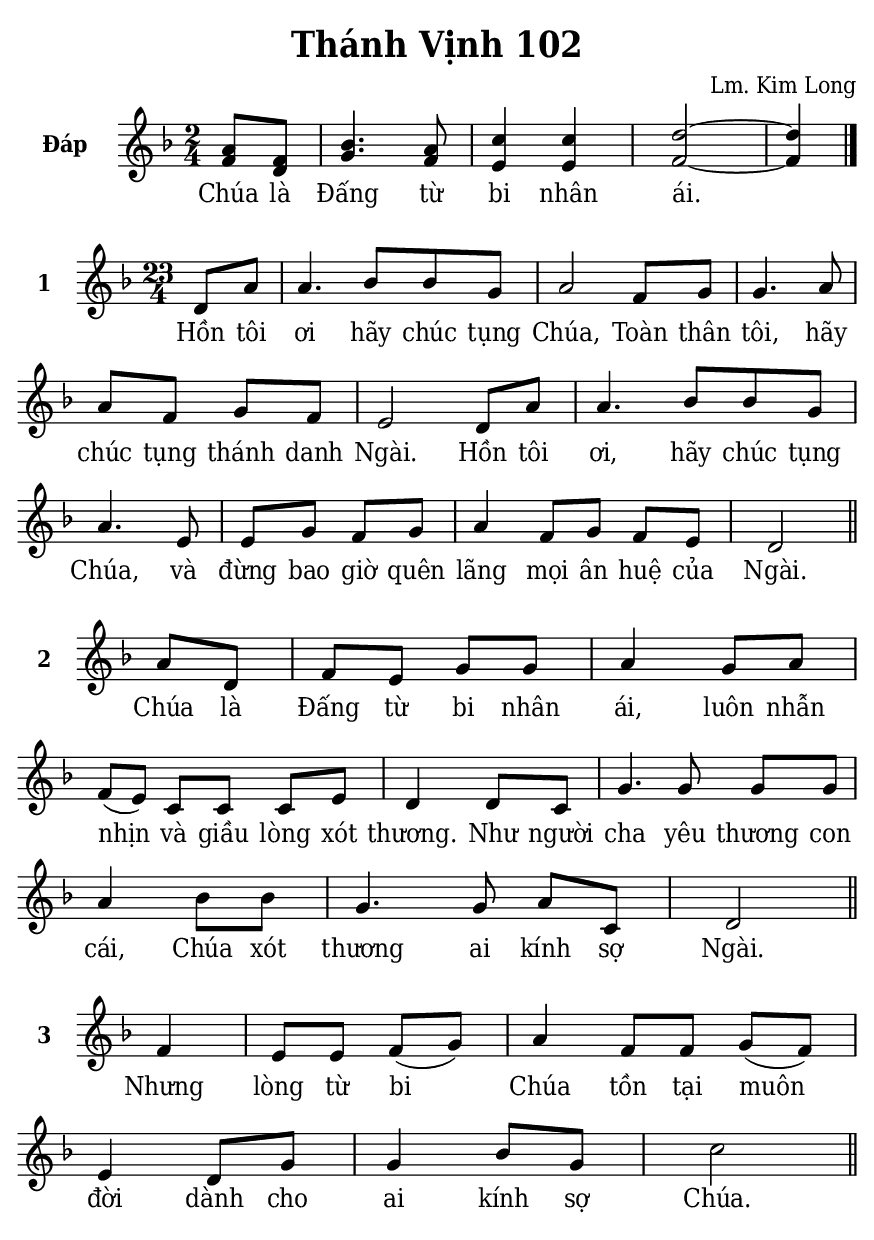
% Cài đặt chung
\version "2.22.1"
\include "english.ly"

\header {
  title = "Thánh Vịnh 102"
  composer = "Lm. Kim Long"
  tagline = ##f
}

% Nhạc
nhacMauMot = \relative c'' {
  \key f \major
  \time 2/4
  \partial 4
  <<
    {
      a8 f |
      bf4. a8 |
      c4 c |
      d2 ~ |
      d4 \bar "|."
    }
    {
      f,8 d |
      g4. f8 |
      e4 e |
      f2 ~ |
      f4
    }
  >>
}

nhacMauHai = \relative c' {
  \key f \major
  \time 23/4
  \partial 4 d8 a' |
  \override Staff.TimeSignature.break-visibility = #all-invisible
  \time 3/4
  a4. bf8 bf g |
  a2 f8 g |
  \time 2/4
  g4. a8 |
  a f g f |
  \time 3/4
  e2 d8 a' |
  a4. bf8 bf g |
  \time 2/4
  a4. e8 |
  e g f g |
  \time 3/4
  a4 f8 [g] f [e] |
  d2 \bar "||"
}

nhacMauBa = \relative c'' {
  \key f \major
  \time 23/4
  \partial 4 a8 d, |
  \override Staff.TimeSignature.break-visibility = #all-invisible
  \time 2/4
  f e g g |
  a4 g8 a |
  \time 3/4
  f ([e]) c [c] c [e] |
  \time 2/4
  d4 d8 c |
  \time 3/4
  g'4. g8 g [g] |
  \time 2/4
  a4 bf8 bf |
  \time 3/4
  g4. g8 a [c,] |
  d2 \bar "||"
}

nhacMauBon = \relative c' {
  \key f \major
  \time 23/4
  \partial 4 f4 |
  \override Staff.TimeSignature.break-visibility = #all-invisible
  \time 2/4
  e8 e f (g) |
  \time 3/4
  a4 f8 [f] g ([f]) |
  \time 2/4
  e4 d8 g |
  g4 bf8 g |
  c2 \bar "||"
}

% Lời
loiMauMot = \lyricmode {
  Chúa là Đấng từ bi nhân ái.
}

loiMauHai = \lyricmode {
  Hồn tôi ơi hãy chúc tụng Chúa,
  Toàn thân tôi, hãy chúc tụng thánh danh Ngài.
  Hồn tôi ơi, hãy chúc tụng Chúa,
  và đừng bao giờ quên lãng mọi ân huệ của Ngài.
}

loiMauBa = \lyricmode {
  Chúa là Đấng từ bi nhân ái,
  luôn nhẫn nhịn và giầu lòng xót thương.
  Như người cha yêu thương con cái,
  Chúa xót thương ai kính sợ Ngài.
}

loiMauBon = \lyricmode {
  Nhưng lòng từ bi Chúa tồn tại muôn đời
  dành cho ai kính sợ Chúa.
}

% Dàn trang
\paper {
  #(set-paper-size "a5")
  top-margin = 3\mm
  bottom-margin = 3\mm
  left-margin = 3\mm
  right-margin = 3\mm
  indent = #0
  #(define fonts
	 (make-pango-font-tree "Deja Vu Serif Condensed"
	 		       "Deja Vu Serif Condensed"
			       "Deja Vu Serif Condensed"
			       (/ 20 20)))
  print-page-number = ##f
}

\score {
  <<
    \new Staff \with {
      instrumentName = \markup { \bold "Đáp" }} <<
        \clef treble
        \new Voice = beSop {
          \nhacMauMot
        }
      \new Lyrics \lyricsto beSop \loiMauMot
    >>
  >>
  \layout {
    indent = 17
    \override Lyrics.LyricSpace.minimum-distance = #1
    \override Score.BarNumber.break-visibility = ##(#f #f #f)
    \override Score.SpacingSpanner.uniform-stretching = ##t
    ragged-last = ##f
  }
}

\score {
  <<
    \new Staff \with {
      instrumentName = \markup { \bold "1" }} <<
        \clef treble
        \new Voice = beSop {
          \nhacMauHai
        }
      \new Lyrics \lyricsto beSop \loiMauHai
    >>
  >>
  \layout {
    indent = 10
    \override Lyrics.LyricSpace.minimum-distance = #1
    \override Score.BarNumber.break-visibility = ##(#f #f #f)
    \override Score.SpacingSpanner.uniform-stretching = ##t
    ragged-last = ##f
  }
}

\score {
  <<
    \new Staff \with {
      \remove "Time_signature_engraver"
      instrumentName = \markup { \bold "2" }} <<
        \clef treble
        \new Voice = beSop {
          \nhacMauBa
        }
      \new Lyrics \lyricsto beSop \loiMauBa
    >>
  >>
  \layout {
    indent = 10
    \override Lyrics.LyricSpace.minimum-distance = #1
    \override Score.BarNumber.break-visibility = ##(#f #f #f)
    \override Score.SpacingSpanner.uniform-stretching = ##t
    ragged-last = ##f
  }
}

\score {
  <<
    \new Staff \with {
      \remove "Time_signature_engraver"
      instrumentName = \markup { \bold "3" }} <<
        \clef treble
        \new Voice = beSop {
          \nhacMauBon
        }
      \new Lyrics \lyricsto beSop \loiMauBon
    >>
  >>
  \layout {
    indent = 10
    \override Lyrics.LyricSpace.minimum-distance = #1
    \override Score.BarNumber.break-visibility = ##(#f #f #f)
    \override Score.SpacingSpanner.uniform-stretching = ##t
    ragged-last = ##f
  }
}
